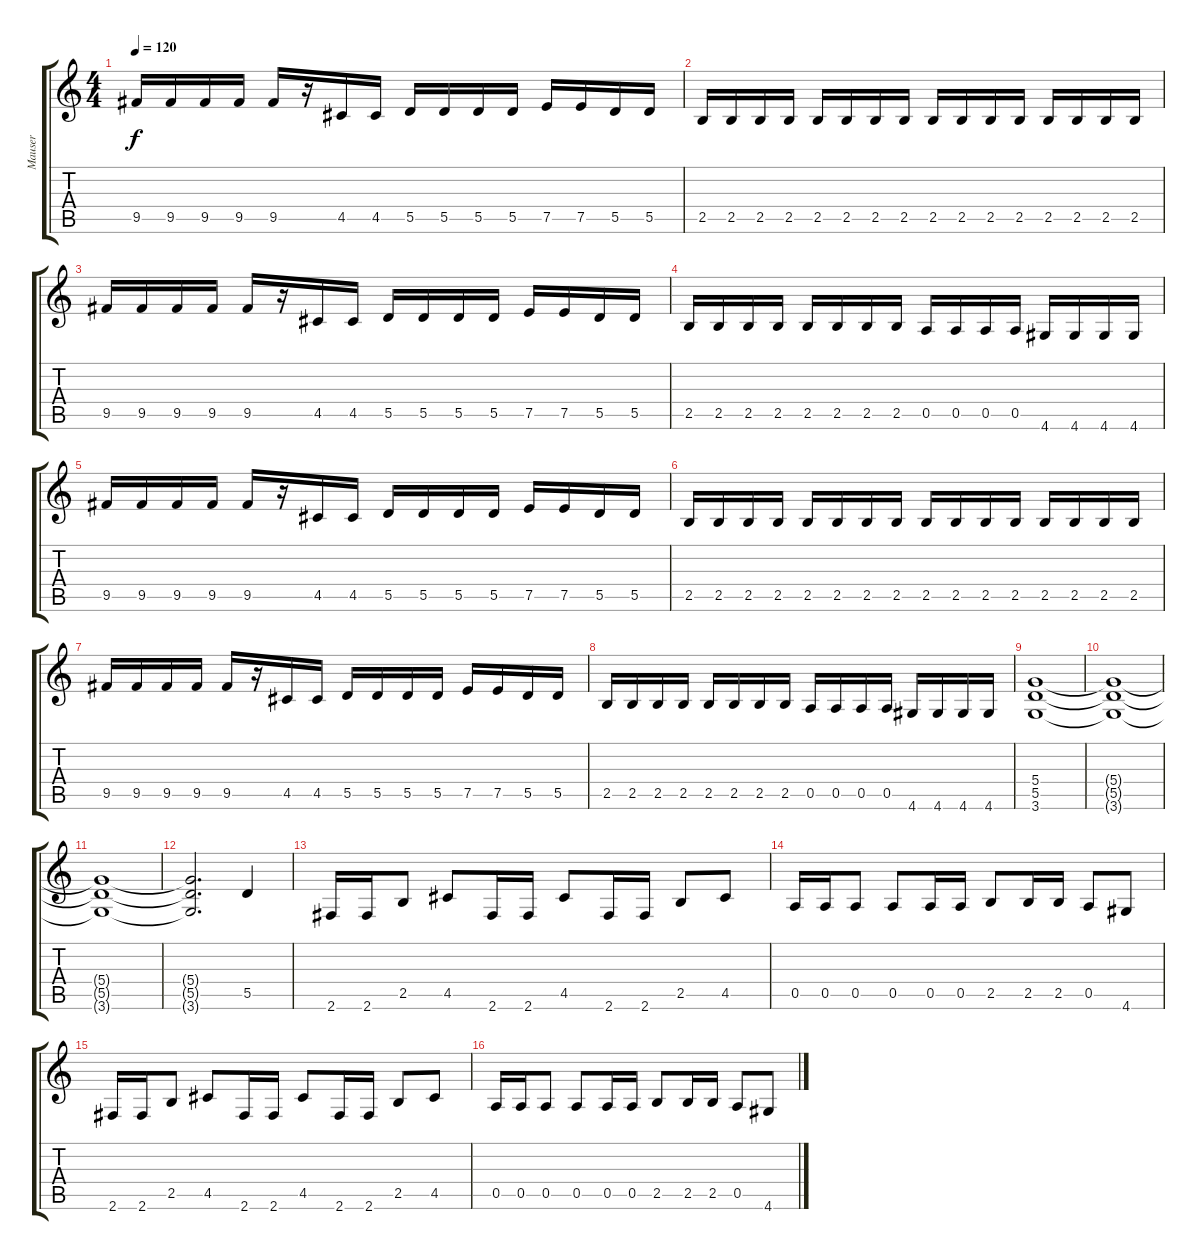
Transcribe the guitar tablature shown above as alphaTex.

\track ("Mauser" "Mauser") {instrument distortionguitar}
\staff {score tabs}
\tuning (E4 B3 G3 D3 A2 E2) {hide}
\ts (4 4)
\tempo 120
\clef g2
\ks c
9.5.16{dy f instrument distortionguitar} 9.5.16 9.5.16 9.5.16 9.5.16 r.16 4.5.16 4.5.16 5.5.16 5.5.16 5.5.16 5.5.16 7.5.16 7.5.16 5.5.16 5.5.16 |
2.5.16 2.5.16 2.5.16 2.5.16 2.5.16 2.5.16 2.5.16 2.5.16 2.5.16 2.5.16 2.5.16 2.5.16 2.5.16 2.5.16 2.5.16 2.5.16 |
9.5.16 9.5.16 9.5.16 9.5.16 9.5.16 r.16 4.5.16 4.5.16 5.5.16 5.5.16 5.5.16 5.5.16 7.5.16 7.5.16 5.5.16 5.5.16 |
2.5.16 2.5.16 2.5.16 2.5.16 2.5.16 2.5.16 2.5.16 2.5.16 0.5.16 0.5.16 0.5.16 0.5.16 4.6.16 4.6.16 4.6.16 4.6.16 |
9.5.16 9.5.16 9.5.16 9.5.16 9.5.16 r.16 4.5.16 4.5.16 5.5.16 5.5.16 5.5.16 5.5.16 7.5.16 7.5.16 5.5.16 5.5.16 |
2.5.16 2.5.16 2.5.16 2.5.16 2.5.16 2.5.16 2.5.16 2.5.16 2.5.16 2.5.16 2.5.16 2.5.16 2.5.16 2.5.16 2.5.16 2.5.16 |
9.5.16 9.5.16 9.5.16 9.5.16 9.5.16 r.16 4.5.16 4.5.16 5.5.16 5.5.16 5.5.16 5.5.16 7.5.16 7.5.16 5.5.16 5.5.16 |
2.5.16 2.5.16 2.5.16 2.5.16 2.5.16 2.5.16 2.5.16 2.5.16 0.5.16 0.5.16 0.5.16 0.5.16 4.6.16 4.6.16 4.6.16 4.6.16 |
(5.4 5.5 3.6).1 |
(5.4{t} 5.5{t} 3.6{t}).1 |
(5.4{t} 5.5{t} 3.6{t}).1 |
(5.4{t} 5.5{t} 3.6{t}).2{d} 5.5.4 |
2.6.16 2.6.16 2.5.8 4.5.8 2.6.16 2.6.16 4.5.8 2.6.16 2.6.16 2.5.8 4.5.8 |
0.5.16 0.5.16 0.5.8 0.5.8 0.5.16 0.5.16 2.5.8 2.5.16 2.5.16 0.5.8 4.6.8 |
2.6.16 2.6.16 2.5.8 4.5.8 2.6.16 2.6.16 4.5.8 2.6.16 2.6.16 2.5.8 4.5.8 |
0.5.16 0.5.16 0.5.8 0.5.8 0.5.16 0.5.16 2.5.8 2.5.16 2.5.16 0.5.8 4.6.8
